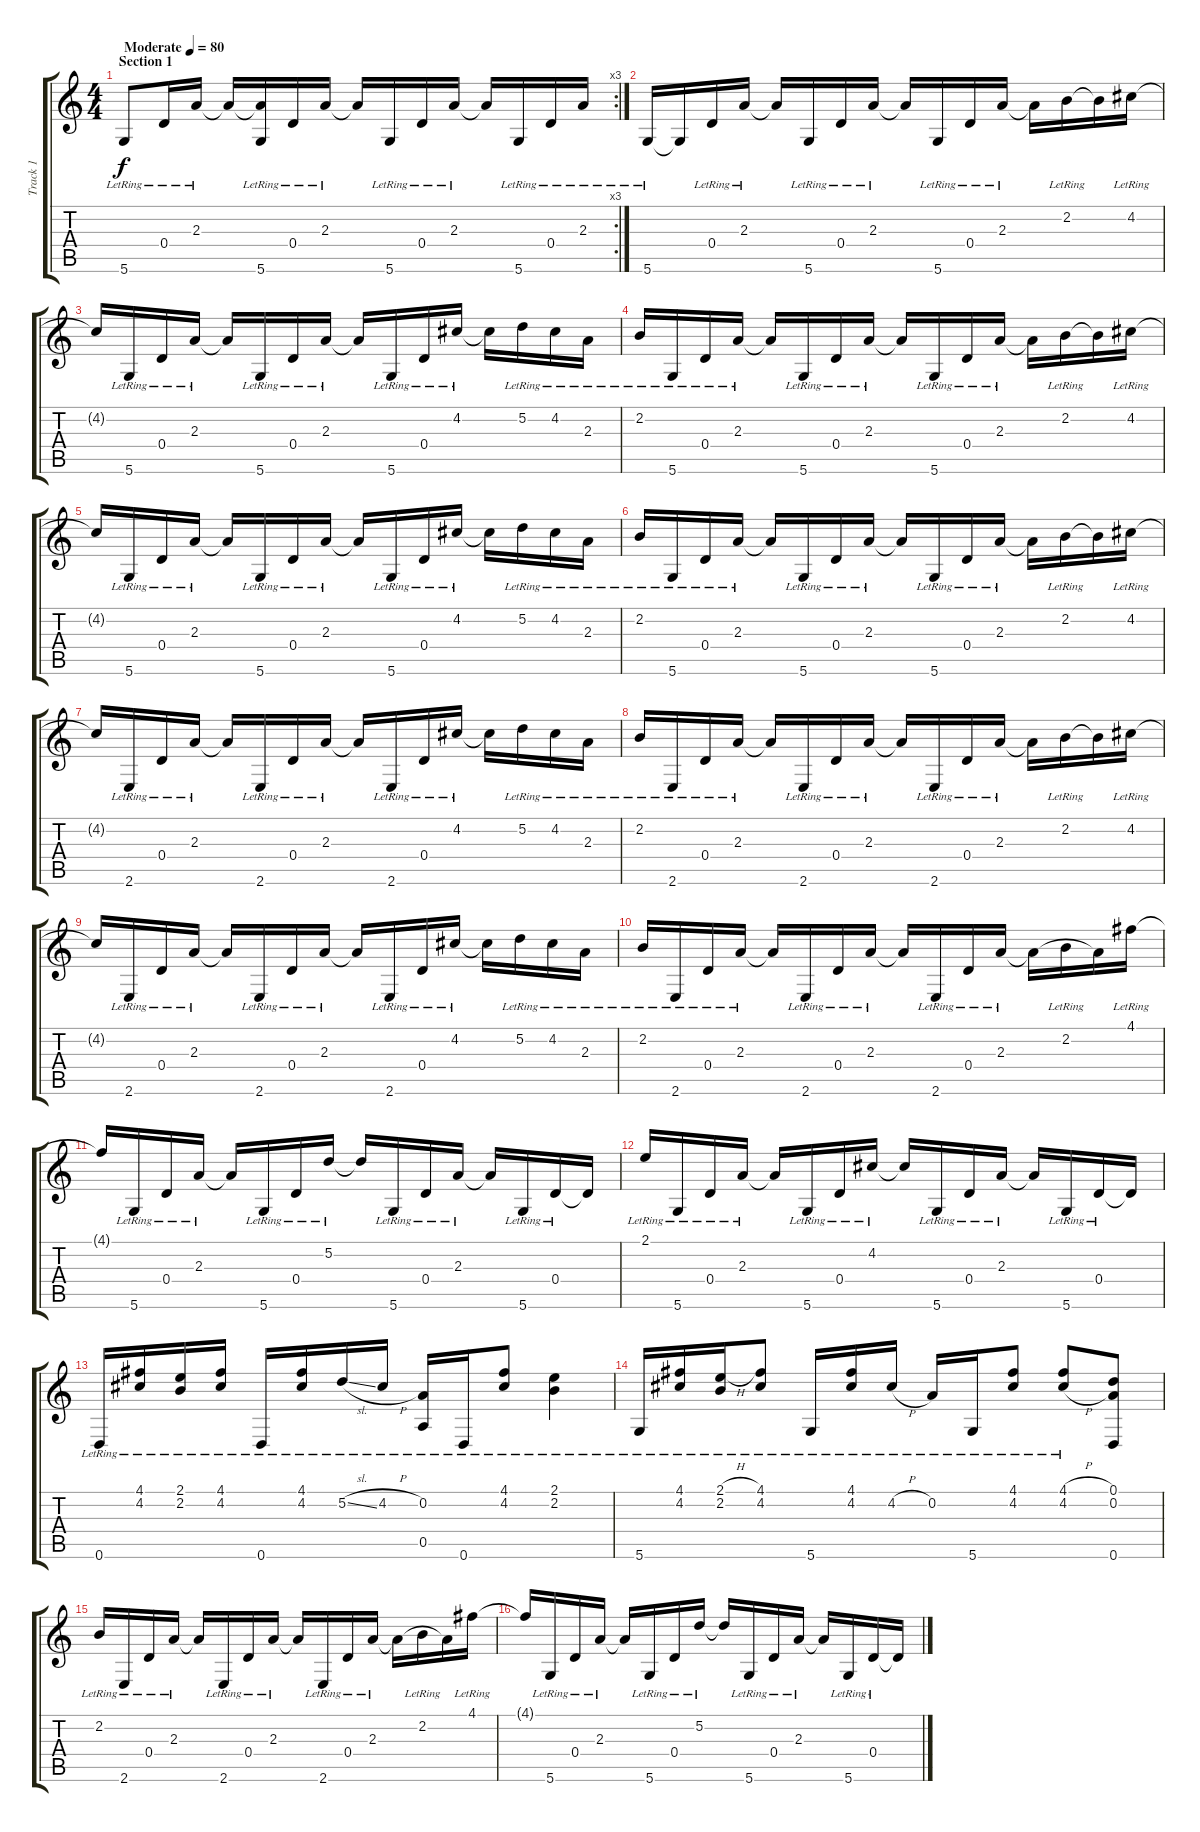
\track ("Track 1" "Track 1") {instrument acousticguitarsteel}
\staff {score tabs}
\tuning (D4 A3 G3 D3 A2 D2) {hide}
\rc 3
\ts (4 4)
\section ("" "Section 1")
\tempo (80 "Moderate")
\clef g2
\ks c
5.6{lr}.8{dy f instrument acousticguitarsteel} 0.4{lr}.16 2.3{lr}.16 2.3{t}.16 (2.3{t} 5.6{lr}).16 0.4{lr}.16 2.3{lr}.16 2.3{t}.16 5.6{lr}.16 0.4{lr}.16 2.3{lr}.16 2.3{t}.16 5.6{lr}.16 0.4{lr}.16 2.3{lr}.16 |
5.6{lr}.16 5.6{t}.16 0.4{lr}.16 2.3{lr}.16 2.3{t}.16 5.6{lr}.16 0.4{lr}.16 2.3{lr}.16 2.3{t}.16 5.6{lr}.16 0.4{lr}.16 2.3{lr}.16 2.3{t}.16 2.2{lr}.16 2.2{t}.16 4.2{lr}.16 |
4.2{t}.16 5.6{lr}.16 0.4{lr}.16 2.3{lr}.16 2.3{t}.16 5.6{lr}.16 0.4{lr}.16 2.3{lr}.16 2.3{t}.16 5.6{lr}.16 0.4{lr}.16 4.2{lr}.16 4.2{t}.16 5.2{lr}.16 4.2{lr}.16 2.3{lr}.16 |
2.2{lr}.16 5.6{lr}.16 0.4{lr}.16 2.3{lr}.16 2.3{t}.16 5.6{lr}.16 0.4{lr}.16 2.3{lr}.16 2.3{t}.16 5.6{lr}.16 0.4{lr}.16 2.3{lr}.16 2.3{t}.16 2.2{lr}.16 2.2{t}.16 4.2{lr}.16 |
4.2{t}.16 5.6{lr}.16 0.4{lr}.16 2.3{lr}.16 2.3{t}.16 5.6{lr}.16 0.4{lr}.16 2.3{lr}.16 2.3{t}.16 5.6{lr}.16 0.4{lr}.16 4.2{lr}.16 4.2{t}.16 5.2{lr}.16 4.2{lr}.16 2.3{lr}.16 |
2.2{lr}.16 5.6{lr}.16 0.4{lr}.16 2.3{lr}.16 2.3{t}.16 5.6{lr}.16 0.4{lr}.16 2.3{lr}.16 2.3{t}.16 5.6{lr}.16 0.4{lr}.16 2.3{lr}.16 2.3{t}.16 2.2{lr}.16 2.2{t}.16 4.2{lr}.16 |
4.2{t}.16 2.6{lr}.16 0.4{lr}.16 2.3{lr}.16 2.3{t}.16 2.6{lr}.16 0.4{lr}.16 2.3{lr}.16 2.3{t}.16 2.6{lr}.16 0.4{lr}.16 4.2{lr}.16 4.2{t}.16 5.2{lr}.16 4.2{lr}.16 2.3{lr}.16 |
2.2{lr}.16 2.6{lr}.16 0.4{lr}.16 2.3{lr}.16 2.3{t}.16 2.6{lr}.16 0.4{lr}.16 2.3{lr}.16 2.3{t}.16 2.6{lr}.16 0.4{lr}.16 2.3{lr}.16 2.3{t}.16 2.2{lr}.16 2.2{t}.16 4.2{lr}.16 |
4.2{t}.16 2.6{lr}.16 0.4{lr}.16 2.3{lr}.16 2.3{t}.16 2.6{lr}.16 0.4{lr}.16 2.3{lr}.16 2.3{t}.16 2.6{lr}.16 0.4{lr}.16 4.2{lr}.16 4.2{t}.16 5.2{lr}.16 4.2{lr}.16 2.3{lr}.16 |
2.2{lr}.16 2.6{lr}.16 0.4{lr}.16 2.3{lr}.16 2.3{t}.16 2.6{lr}.16 0.4{lr}.16 2.3{lr}.16 2.3{t}.16 2.6{lr}.16 0.4{lr}.16 2.3{lr}.16 2.3{t}.16 2.2{lr}.16 2.3{t}.16 4.1{lr}.16 |
4.1{t}.16 5.6{lr}.16 0.4{lr}.16 2.3{lr}.16 2.3{t}.16 5.6{lr}.16 0.4{lr}.16 5.2{lr}.16 5.2{t}.16 5.6{lr}.16 0.4{lr}.16 2.3{lr}.16 2.3{t}.16 5.6{lr}.16 0.4{lr}.16 0.4{t}.16 |
2.1{lr}.16 5.6{lr}.16 0.4{lr}.16 2.3{lr}.16 2.3{t}.16 5.6{lr}.16 0.4{lr}.16 4.2{lr}.16 4.2{t}.16 5.6{lr}.16 0.4{lr}.16 2.3{lr}.16 2.3{t}.16 5.6{lr}.16 0.4{lr}.16 0.4{t}.16 |
0.6{lr}.16 (4.1{lr} 4.2{lr}).16 (2.1{lr} 2.2{lr}).16 (4.1{lr} 4.2{lr}).16 0.6{lr}.16 (4.1{lr} 4.2{lr}).16 5.2{sl lr}.16 4.2{h lr}.16 (0.2{lr} 0.5).16 0.6{lr}.16 (4.1{lr} 4.2{lr}).8 (2.1{lr} 2.2{lr}).4 |
5.6{lr}.16 (4.1{lr} 4.2{lr}).16 (2.1{h lr} 2.2{lr}).16 (4.1{lr} 4.2).8 5.6{lr}.16 (4.1{lr} 4.2{lr}).16 4.2{h lr}.16 0.2{lr}.16 5.6{lr}.16 (4.1{lr} 4.2{lr}).8 (4.1{h lr} 4.2{h lr}).8 (0.1 0.2 0.6).8 |
2.2{lr}.16 2.6{lr}.16 0.4{lr}.16 2.3{lr}.16 2.3{t}.16 2.6{lr}.16 0.4{lr}.16 2.3{lr}.16 2.3{t}.16 2.6{lr}.16 0.4{lr}.16 2.3{lr}.16 2.3{t}.16 2.2{lr}.16 2.3{t}.16 4.1{lr}.16 |
4.1{t}.16 5.6{lr}.16 0.4{lr}.16 2.3{lr}.16 2.3{t}.16 5.6{lr}.16 0.4{lr}.16 5.2{lr}.16 5.2{t}.16 5.6{lr}.16 0.4{lr}.16 2.3{lr}.16 2.3{t}.16 5.6{lr}.16 0.4{lr}.16 0.4{t}.16
